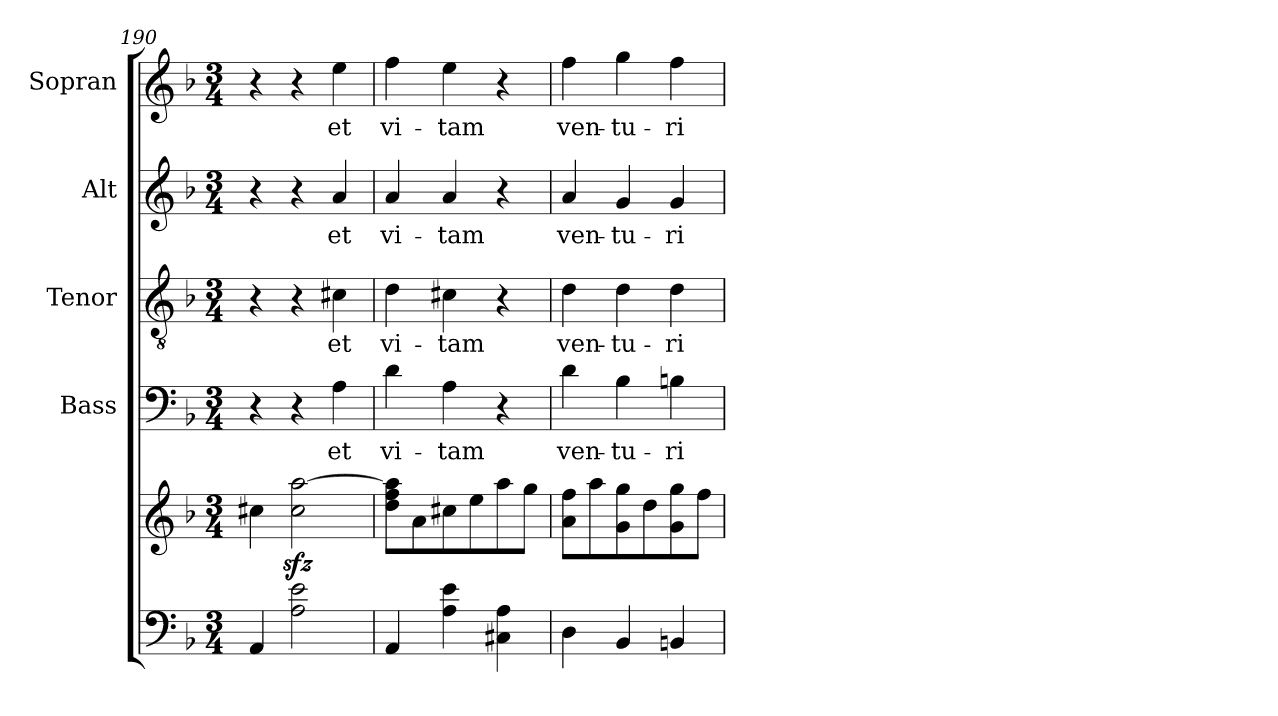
**kern	**kern	**kern	**text	**kern	**text	**kern	**text	**kern	**text
*part5	*part5	*part4	*part4	*part3	*part3	*part2	*part2	*part1	*part1
*staff6	*staff5	*staff4	*staff4	*staff3	*staff3	*staff2	*staff2	*staff1	*staff1
*	*	*I"Bass	*	*I"Tenor	*	*I"Alt	*	*I"Sopran	*
*	*	*I'B.	*	*I'T.	*	*I'A.	*	*I'S.	*
*clefF4	*clefG2	*clefF4	*	*clefGv2	*	*clefG2	*	*clefG2	*
*k[b-]	*k[b-]	*k[b-]	*	*k[b-]	*	*k[b-]	*	*k[b-]	*
*F:	*F:	*F:	*	*F:	*	*F:	*	*F:	*
*M3/4	*M3/4	*M3/4	*	*M3/4	*	*M3/4	*	*M3/4	*
=190	=190	=190	=190	=190	=190	=190	=190	=190	=190
4AA/	4cc#X\	4r	.	4r	.	4r	.	4r	.
2A\ 2e\	2cc#\zz< [2aa\zz<	4r	.	4r	.	4r	.	4r	.
!	!	!	!LO:LY:b	!	!LO:LY:b	!	!LO:LY:b	!	!LO:LY:b
.	.	4A\	et	4c#X\	et	4a/	et	4ee\	et
=191	=191	=191	=191	=191	=191	=191	=191	=191	=191
!	!	!	!LO:LY:b	!	!LO:LY:b	!	!LO:LY:b	!	!LO:LY:b
4AA/	8dd\ 8ff\ 8aa\]L	4d\	vi-	4d\	vi-	4a/	vi-	4ff\	vi-
.	8a\	.	.	.	.	.	.	.	.
!	!	!	!LO:LY:b	!	!LO:LY:b	!	!LO:LY:b	!	!LO:LY:b
4A\ 4e\	8cc#X\	4A\	-tam	4c#X\	-tam	4a/	-tam	4ee\	-tam
.	8ee\	.	.	.	.	.	.	.	.
4C#X\ 4A\	8aa\	4r	.	4r	.	4r	.	4r	.
.	8gg\J	.	.	.	.	.	.	.	.
=192	=192	=192	=192	=192	=192	=192	=192	=192	=192
!	!	!	!LO:LY:b	!	!LO:LY:b	!	!LO:LY:b	!	!LO:LY:b
4D\	8a\ 8ff\L	4d\	ven-	4d\	ven-	4a/	ven-	4ff\	ven-
.	8aa\	.	.	.	.	.	.	.	.
!	!	!	!LO:LY:b	!	!LO:LY:b	!	!LO:LY:b	!	!LO:LY:b
4BB-/	8g\ 8gg\	4B-\	-tu-	4d\	-tu-	4g/	-tu-	4gg\	-tu-
.	8dd\	.	.	.	.	.	.	.	.
!	!	!	!LO:LY:b	!	!LO:LY:b	!	!LO:LY:b	!	!LO:LY:b
4BBn/	8g\ 8gg\	4Bn\	-ri	4d\	-ri	4g/	-ri	4ff\	-ri
.	8ff\J	.	.	.	.	.	.	.	.
=	=	=	=	=	=	=	=	=	=
*-	*-	*-	*-	*-	*-	*-	*-	*-	*-
